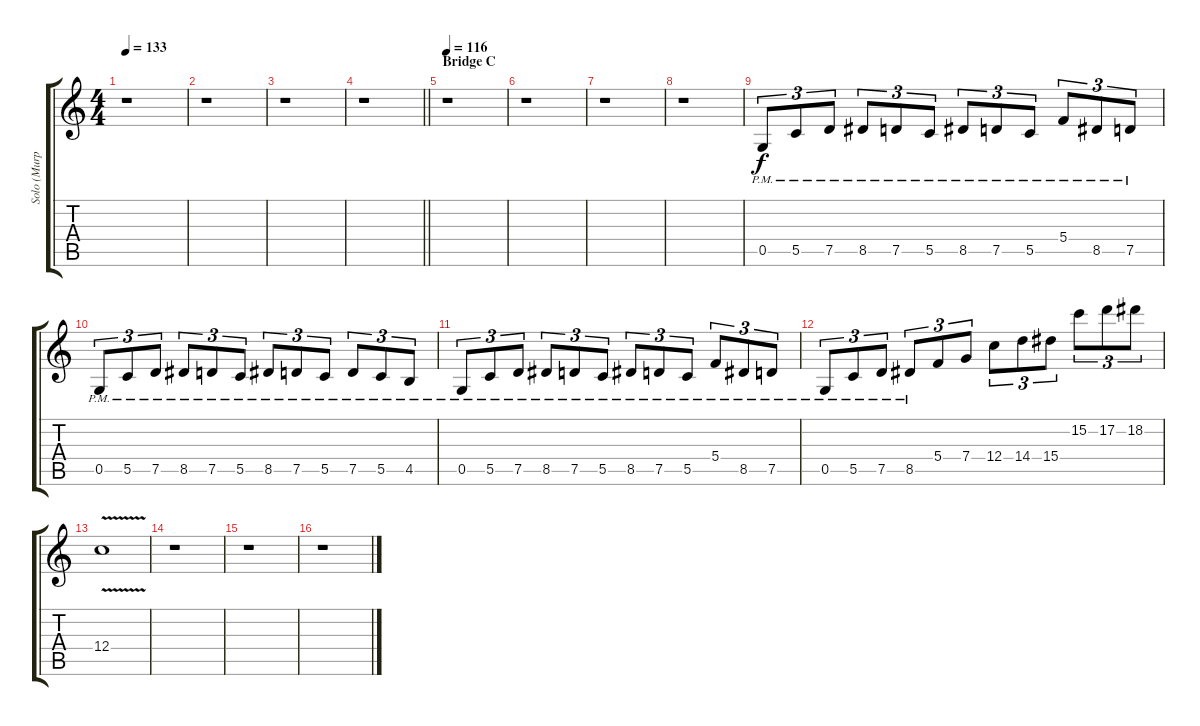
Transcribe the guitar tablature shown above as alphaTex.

\track ("Solo (Murphy/Lendvay/Suzuki)" "Solo (Murp") {instrument overdrivenguitar}
\staff {score tabs}
\tuning (D4 A3 F3 C3 G2 C2) {hide}
\ts (4 4)
\tempo 133
\clef g2
\ks c
r.1{dy f} |
r.1 |
r.1 |
\barLineRight lightlight
r.1 |
\section ("" "Bridge C")
\tempo 116
r.1 |
r.1 |
r.1 |
r.1 |
0.5{pm}.8{tu (3 2)} 5.5{pm}.8{tu (3 2)} 7.5{pm}.8{tu (3 2)} 8.5{pm}.8{tu (3 2)} 7.5{pm}.8{tu (3 2)} 5.5{pm}.8{tu (3 2)} 8.5{pm}.8{tu (3 2)} 7.5{pm}.8{tu (3 2)} 5.5{pm}.8{tu (3 2)} 5.4{pm}.8{tu (3 2)} 8.5{pm}.8{tu (3 2)} 7.5{pm}.8{tu (3 2)} |
0.5{pm}.8{tu (3 2)} 5.5{pm}.8{tu (3 2)} 7.5{pm}.8{tu (3 2)} 8.5{pm}.8{tu (3 2)} 7.5{pm}.8{tu (3 2)} 5.5{pm}.8{tu (3 2)} 8.5{pm}.8{tu (3 2)} 7.5{pm}.8{tu (3 2)} 5.5{pm}.8{tu (3 2)} 7.5{pm}.8{tu (3 2)} 5.5{pm}.8{tu (3 2)} 4.5{pm}.8{tu (3 2)} |
0.5{pm}.8{tu (3 2)} 5.5{pm}.8{tu (3 2)} 7.5{pm}.8{tu (3 2)} 8.5{pm}.8{tu (3 2)} 7.5{pm}.8{tu (3 2)} 5.5{pm}.8{tu (3 2)} 8.5{pm}.8{tu (3 2)} 7.5{pm}.8{tu (3 2)} 5.5{pm}.8{tu (3 2)} 5.4{pm}.8{tu (3 2)} 8.5{pm}.8{tu (3 2)} 7.5{pm}.8{tu (3 2)} |
0.5{pm}.8{tu (3 2)} 5.5{pm}.8{tu (3 2)} 7.5{pm}.8{tu (3 2)} 8.5{pm}.8{tu (3 2)} 5.4.8{tu (3 2)} 7.4.8{tu (3 2)} 12.4.8{tu (3 2)} 14.4.8{tu (3 2)} 15.4.8{tu (3 2)} 15.2.8{tu (3 2)} 17.2.8{tu (3 2)} 18.2.8{tu (3 2)} |
12.4{v}.1{volume 0} |
r.1 |
r.1 |
r.1
